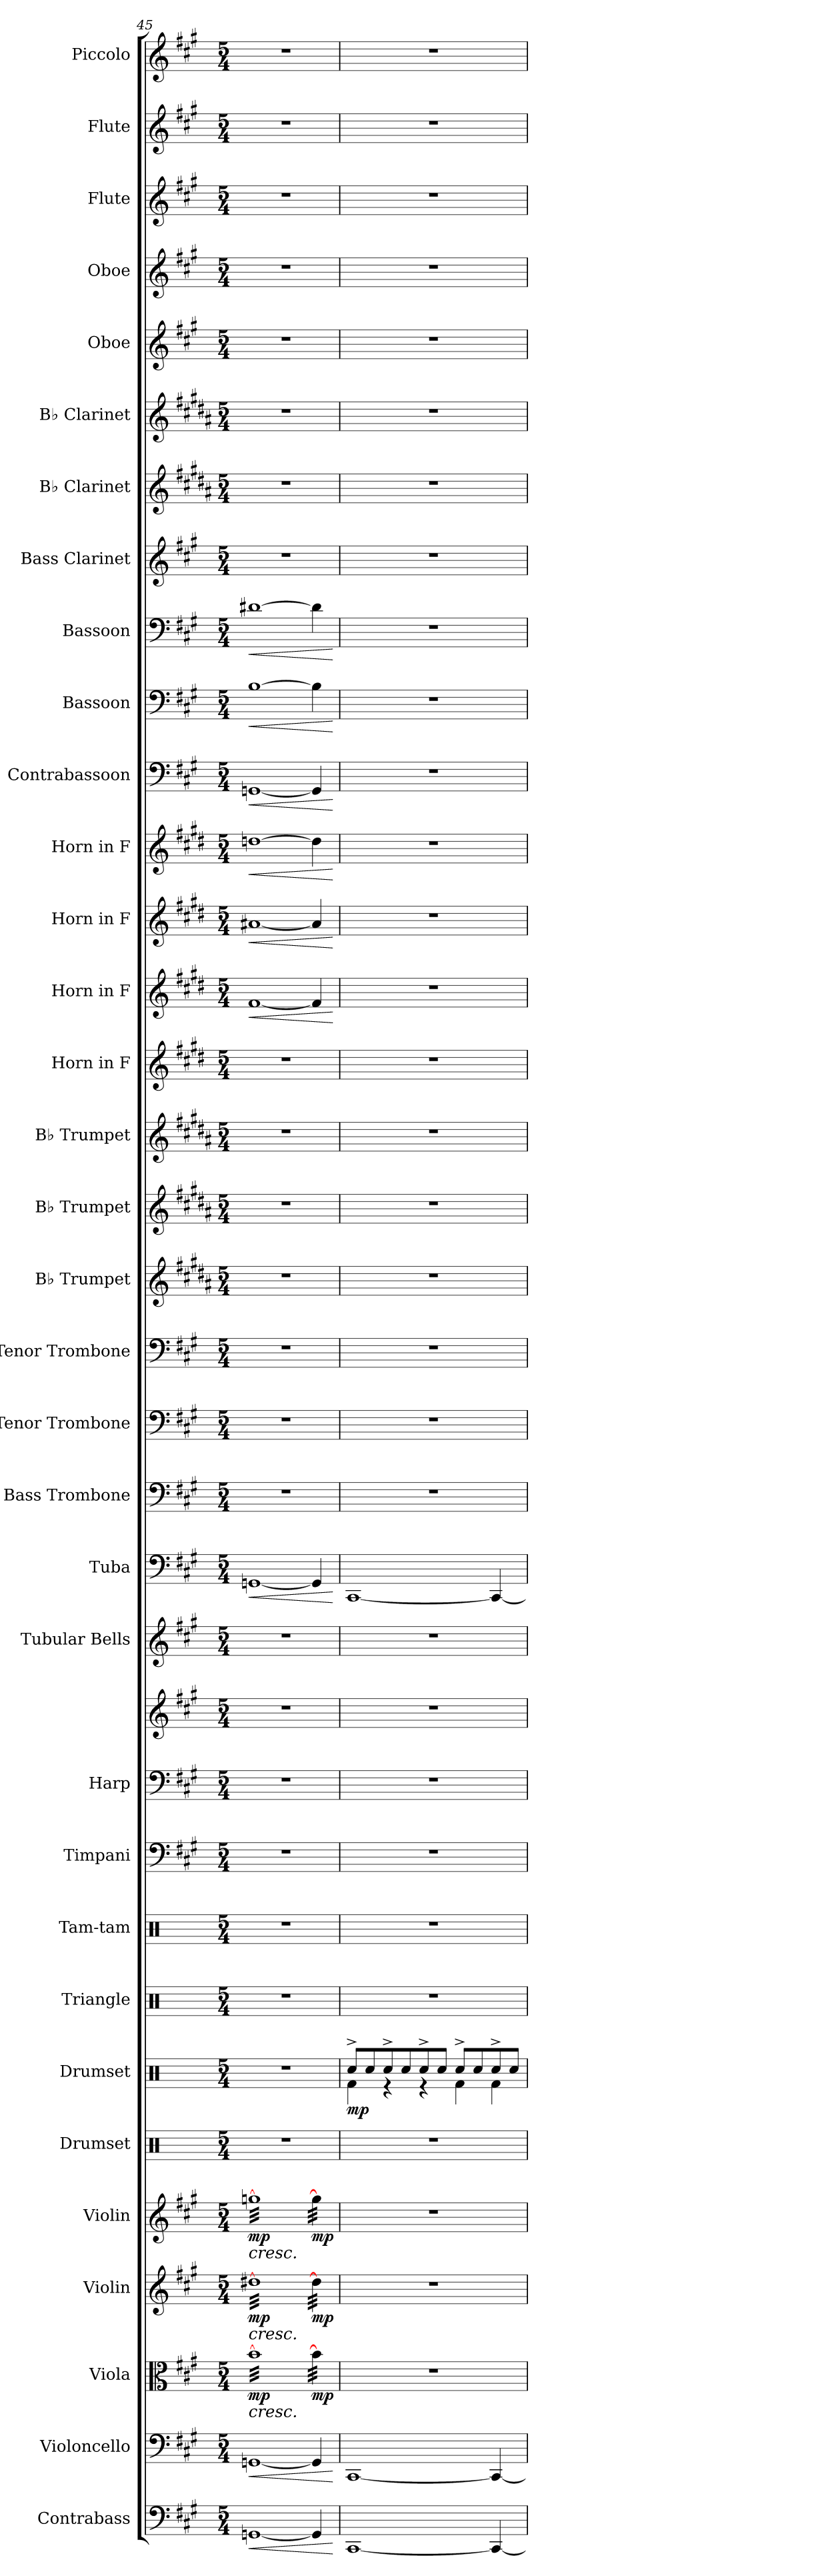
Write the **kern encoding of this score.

**kern	**dynam	**kern	**dynam	**kern	**dynam	**kern	**dynam	**kern	**dynam	**kern	**kern	**dynam	**kern	**kern	**kern	**kern	**kern	**kern	**kern	**dynam	**kern	**kern	**kern	**kern	**kern	**kern	**kern	**kern	**dynam	**kern	**dynam	**kern	**dynam	**kern	**dynam	**kern	**dynam	**kern	**dynam	**kern	**kern	**kern	**kern	**kern	**kern	**kern	**kern
*part34	*part34	*part33	*part33	*part32	*part32	*part31	*part31	*part30	*part30	*part29	*part28	*part28	*part27	*part26	*part25	*part24	*part24	*part23	*part22	*part22	*part21	*part20	*part19	*part18	*part17	*part16	*part15	*part14	*part14	*part13	*part13	*part12	*part12	*part11	*part11	*part10	*part10	*part9	*part9	*part8	*part7	*part6	*part5	*part4	*part3	*part2	*part1
*staff35	*staff35	*staff34	*staff34	*staff33	*staff33	*staff32	*staff32	*staff31	*staff31	*staff30	*staff29	*staff29	*staff28	*staff27	*staff26	*staff25	*staff24	*staff23	*staff22	*staff22	*staff21	*staff20	*staff19	*staff18	*staff17	*staff16	*staff15	*staff14	*staff14	*staff13	*staff13	*staff12	*staff12	*staff11	*staff11	*staff10	*staff10	*staff9	*staff9	*staff8	*staff7	*staff6	*staff5	*staff4	*staff3	*staff2	*staff1
*I"Contrabass	*	*I"Violoncello	*	*I"Viola	*	*I"Violin	*	*I"Violin	*	*I"Drumset	*I"Drumset	*	*I"Triangle	*I"Tam-tam	*I"Timpani	*I"Harp	*	*I"Tubular Bells	*I"Tuba	*	*I"Bass Trombone	*I"Tenor Trombone	*I"Tenor Trombone	*I"B♭ Trumpet	*I"B♭ Trumpet	*I"B♭ Trumpet	*I"Horn in F	*I"Horn in F	*	*I"Horn in F	*	*I"Horn in F	*	*I"Contrabassoon	*	*I"Bassoon	*	*I"Bassoon	*	*I"Bass Clarinet	*I"B♭ Clarinet	*I"B♭ Clarinet	*I"Oboe	*I"Oboe	*I"Flute	*I"Flute	*I"Piccolo
*I'Cb.	*	*I'Vc.	*	*I'Vla.	*	*I'Vln.	*	*I'Vln.	*	*I'Drs.	*I'Drs.	*	*I'Trgl.	*I'Tam-tam	*I'Timp.	*I'Hrp.	*	*I'Tu. Be.	*I'Tba.	*	*I'B. Tbn.	*I'T. Tbn.	*I'T. Tbn.	*I'B♭ Tpt.	*I'B♭ Tpt.	*I'B♭ Tpt.	*	*	*	*	*	*	*	*I'Cbsn.	*	*I'Bsn.	*	*I'Bsn.	*	*I'B. Cl.	*I'B♭ Cl.	*I'B♭ Cl.	*I'Ob.	*I'Ob.	*I'Fl.	*I'Fl.	*I'Picc.
*clefF4	*	*clefF4	*	*clefC3	*	*clefG2	*	*clefG2	*	*clefX	*clefX	*	*clefX	*clefX	*clefF4	*clefF4	*clefG2	*clefG2	*clefF4	*	*clefF4	*clefF4	*clefF4	*clefG2	*clefG2	*clefG2	*clefG2	*clefG2	*	*clefG2	*	*clefG2	*	*clefF4	*	*clefF4	*	*clefF4	*	*clefG2	*clefG2	*clefG2	*clefG2	*clefG2	*clefG2	*clefG2	*clefG2
*ITrd7c12	*	*	*	*	*	*	*	*	*	*	*	*	*	*	*	*	*	*	*	*	*	*	*	*ITrd1c2	*ITrd1c2	*ITrd1c2	*ITrd4c7	*ITrd4c7	*	*ITrd4c7	*	*ITrd4c7	*	*ITrd7c12	*	*	*	*	*	*ITrd8c14	*ITrd1c2	*ITrd1c2	*	*	*	*	*ITrd-7c-12
*k[f#c#g#]	*	*k[f#c#g#]	*	*k[f#c#g#]	*	*k[f#c#g#]	*	*k[f#c#g#]	*	*k[]	*k[]	*	*k[]	*k[]	*k[f#c#g#]	*k[f#c#g#]	*k[f#c#g#]	*k[f#c#g#]	*k[f#c#g#]	*	*k[f#c#g#]	*k[f#c#g#]	*k[f#c#g#]	*k[f#c#g#]	*k[f#c#g#]	*k[f#c#g#]	*k[f#c#g#]	*k[f#c#g#]	*	*k[f#c#g#]	*	*k[f#c#g#]	*	*k[f#c#g#]	*	*k[f#c#g#]	*	*k[f#c#g#]	*	*k[f#c#g#]	*k[f#c#g#]	*k[f#c#g#]	*k[f#c#g#]	*k[f#c#g#]	*k[f#c#g#]	*k[f#c#g#]	*k[f#c#g#]
*M5/4	*	*M5/4	*	*M5/4	*	*M5/4	*	*M5/4	*	*M5/4	*M5/4	*	*M5/4	*M5/4	*M5/4	*M5/4	*M5/4	*M5/4	*M5/4	*	*M5/4	*M5/4	*M5/4	*M5/4	*M5/4	*M5/4	*M5/4	*M5/4	*	*M5/4	*	*M5/4	*	*M5/4	*	*M5/4	*	*M5/4	*	*M5/4	*M5/4	*M5/4	*M5/4	*M5/4	*M5/4	*M5/4	*M5/4
=45	=45	=45	=45	=45	=45	=45	=45	=45	=45	=45	=45	=45	=45	=45	=45	=45	=45	=45	=45	=45	=45	=45	=45	=45	=45	=45	=45	=45	=45	=45	=45	=45	=45	=45	=45	=45	=45	=45	=45	=45	=45	=45	=45	=45	=45	=45	=45
!	!LO:HP:b	!	!LO:HP:b	!	!LO:HP:b	!	!LO:HP:b	!	!LO:HP:b	!	!	!	!	!	!	!	!	!	!	!LO:HP:b	!	!	!	!	!	!	!	!	!LO:HP:b	!	!LO:HP:b	!	!LO:HP:b	!	!LO:HP:b	!	!LO:HP:b	!	!LO:HP:b	!	!	!	!	!	!	!	!
!	!	!	!	!	!LO:DY:n=1:b	!	!LO:DY:n=1:b	!	!LO:DY:n=1:b	!	!	!	!	!	!	!	!	!	!	!	!	!	!	!	!	!	!	!	!	!	!	!	!	!	!	!	!	!	!	!	!	!	!	!	!	!	!
*	*	*	*	*tremolo	*	*	*	*	*	*	*	*	*	*	*	*	*	*	*	*	*	*	*	*	*	*	*	*	*	*	*	*	*	*	*	*	*	*	*	*	*	*	*	*	*	*	*
*	*	*	*	*	*	*tremolo	*	*	*	*	*	*	*	*	*	*	*	*	*	*	*	*	*	*	*	*	*	*	*	*	*	*	*	*	*	*	*	*	*	*	*	*	*	*	*	*	*
*	*	*	*	*	*	*	*	*tremolo	*	*	*	*	*	*	*	*	*	*	*	*	*	*	*	*	*	*	*	*	*	*	*	*	*	*	*	*	*	*	*	*	*	*	*	*	*	*	*
[1GGGn	<	[1GGn	<	[32bLLL	< mp	[32dd#XLLL	< mp	[32ggnLLL	< mp	4%5r	4%5r	.	4%5r	4%5r	4%5r	4%5r	4%5r	4%5r	[1GGn	<	4%5r	4%5r	4%5r	4%5r	4%5r	4%5r	4%5r	[1B	<	[1d#X	<	[1gn	<	[1GGGn	<	[1B	<	[1d#X	<	4%5r	4%5r	4%5r	4%5r	4%5r	4%5r	4%5r	4%5r
.	.	.	.	32b	.	32dd#X	.	32ggn	.	.	.	.	.	.	.	.	.	.	.	.	.	.	.	.	.	.	.	.	.	.	.	.	.	.	.	.	.	.	.	.	.	.	.	.	.	.	.
.	.	.	.	32b	.	32dd#X	.	32ggn	.	.	.	.	.	.	.	.	.	.	.	.	.	.	.	.	.	.	.	.	.	.	.	.	.	.	.	.	.	.	.	.	.	.	.	.	.	.	.
.	.	.	.	32b	.	32dd#X	.	32ggn	.	.	.	.	.	.	.	.	.	.	.	.	.	.	.	.	.	.	.	.	.	.	.	.	.	.	.	.	.	.	.	.	.	.	.	.	.	.	.
.	.	.	.	32b	.	32dd#X	.	32ggn	.	.	.	.	.	.	.	.	.	.	.	.	.	.	.	.	.	.	.	.	.	.	.	.	.	.	.	.	.	.	.	.	.	.	.	.	.	.	.
.	.	.	.	32b	.	32dd#X	.	32ggn	.	.	.	.	.	.	.	.	.	.	.	.	.	.	.	.	.	.	.	.	.	.	.	.	.	.	.	.	.	.	.	.	.	.	.	.	.	.	.
.	.	.	.	32b	.	32dd#X	.	32ggn	.	.	.	.	.	.	.	.	.	.	.	.	.	.	.	.	.	.	.	.	.	.	.	.	.	.	.	.	.	.	.	.	.	.	.	.	.	.	.
.	.	.	.	32b	.	32dd#X	.	32ggn	.	.	.	.	.	.	.	.	.	.	.	.	.	.	.	.	.	.	.	.	.	.	.	.	.	.	.	.	.	.	.	.	.	.	.	.	.	.	.
.	.	.	.	32b	.	32dd#X	.	32ggn	.	.	.	.	.	.	.	.	.	.	.	.	.	.	.	.	.	.	.	.	.	.	.	.	.	.	.	.	.	.	.	.	.	.	.	.	.	.	.
.	.	.	.	32b	.	32dd#X	.	32ggn	.	.	.	.	.	.	.	.	.	.	.	.	.	.	.	.	.	.	.	.	.	.	.	.	.	.	.	.	.	.	.	.	.	.	.	.	.	.	.
.	.	.	.	32b	.	32dd#X	.	32ggn	.	.	.	.	.	.	.	.	.	.	.	.	.	.	.	.	.	.	.	.	.	.	.	.	.	.	.	.	.	.	.	.	.	.	.	.	.	.	.
.	.	.	.	32b	.	32dd#X	.	32ggn	.	.	.	.	.	.	.	.	.	.	.	.	.	.	.	.	.	.	.	.	.	.	.	.	.	.	.	.	.	.	.	.	.	.	.	.	.	.	.
.	.	.	.	32b	.	32dd#X	.	32ggn	.	.	.	.	.	.	.	.	.	.	.	.	.	.	.	.	.	.	.	.	.	.	.	.	.	.	.	.	.	.	.	.	.	.	.	.	.	.	.
.	.	.	.	32b	.	32dd#X	.	32ggn	.	.	.	.	.	.	.	.	.	.	.	.	.	.	.	.	.	.	.	.	.	.	.	.	.	.	.	.	.	.	.	.	.	.	.	.	.	.	.
.	.	.	.	32b	.	32dd#X	.	32ggn	.	.	.	.	.	.	.	.	.	.	.	.	.	.	.	.	.	.	.	.	.	.	.	.	.	.	.	.	.	.	.	.	.	.	.	.	.	.	.
.	.	.	.	32b	.	32dd#X	.	32ggn	.	.	.	.	.	.	.	.	.	.	.	.	.	.	.	.	.	.	.	.	.	.	.	.	.	.	.	.	.	.	.	.	.	.	.	.	.	.	.
.	.	.	.	32b	.	32dd#X	.	32ggn	.	.	.	.	.	.	.	.	.	.	.	.	.	.	.	.	.	.	.	.	.	.	.	.	.	.	.	.	.	.	.	.	.	.	.	.	.	.	.
.	.	.	.	32b	.	32dd#X	.	32ggn	.	.	.	.	.	.	.	.	.	.	.	.	.	.	.	.	.	.	.	.	.	.	.	.	.	.	.	.	.	.	.	.	.	.	.	.	.	.	.
.	.	.	.	32b	.	32dd#X	.	32ggn	.	.	.	.	.	.	.	.	.	.	.	.	.	.	.	.	.	.	.	.	.	.	.	.	.	.	.	.	.	.	.	.	.	.	.	.	.	.	.
.	.	.	.	32b	.	32dd#X	.	32ggn	.	.	.	.	.	.	.	.	.	.	.	.	.	.	.	.	.	.	.	.	.	.	.	.	.	.	.	.	.	.	.	.	.	.	.	.	.	.	.
.	.	.	.	32b	.	32dd#X	.	32ggn	.	.	.	.	.	.	.	.	.	.	.	.	.	.	.	.	.	.	.	.	.	.	.	.	.	.	.	.	.	.	.	.	.	.	.	.	.	.	.
.	.	.	.	32b	.	32dd#X	.	32ggn	.	.	.	.	.	.	.	.	.	.	.	.	.	.	.	.	.	.	.	.	.	.	.	.	.	.	.	.	.	.	.	.	.	.	.	.	.	.	.
.	.	.	.	32b	.	32dd#X	.	32ggn	.	.	.	.	.	.	.	.	.	.	.	.	.	.	.	.	.	.	.	.	.	.	.	.	.	.	.	.	.	.	.	.	.	.	.	.	.	.	.
.	.	.	.	32b	.	32dd#X	.	32ggn	.	.	.	.	.	.	.	.	.	.	.	.	.	.	.	.	.	.	.	.	.	.	.	.	.	.	.	.	.	.	.	.	.	.	.	.	.	.	.
.	.	.	.	32b	.	32dd#X	.	32ggn	.	.	.	.	.	.	.	.	.	.	.	.	.	.	.	.	.	.	.	.	.	.	.	.	.	.	.	.	.	.	.	.	.	.	.	.	.	.	.
.	.	.	.	32b	.	32dd#X	.	32ggn	.	.	.	.	.	.	.	.	.	.	.	.	.	.	.	.	.	.	.	.	.	.	.	.	.	.	.	.	.	.	.	.	.	.	.	.	.	.	.
.	.	.	.	32b	.	32dd#X	.	32ggn	.	.	.	.	.	.	.	.	.	.	.	.	.	.	.	.	.	.	.	.	.	.	.	.	.	.	.	.	.	.	.	.	.	.	.	.	.	.	.
.	.	.	.	32b	.	32dd#X	.	32ggn	.	.	.	.	.	.	.	.	.	.	.	.	.	.	.	.	.	.	.	.	.	.	.	.	.	.	.	.	.	.	.	.	.	.	.	.	.	.	.
.	.	.	.	32b	.	32dd#X	.	32ggn	.	.	.	.	.	.	.	.	.	.	.	.	.	.	.	.	.	.	.	.	.	.	.	.	.	.	.	.	.	.	.	.	.	.	.	.	.	.	.
.	.	.	.	32b	.	32dd#X	.	32ggn	.	.	.	.	.	.	.	.	.	.	.	.	.	.	.	.	.	.	.	.	.	.	.	.	.	.	.	.	.	.	.	.	.	.	.	.	.	.	.
.	.	.	.	32b	.	32dd#X	.	32ggn	.	.	.	.	.	.	.	.	.	.	.	.	.	.	.	.	.	.	.	.	.	.	.	.	.	.	.	.	.	.	.	.	.	.	.	.	.	.	.
.	.	.	.	32bJJJ	.	32dd#XJJJ	.	32ggnJJJ	.	.	.	.	.	.	.	.	.	.	.	.	.	.	.	.	.	.	.	.	.	.	.	.	.	.	.	.	.	.	.	.	.	.	.	.	.	.	.
!	!	!	!	!	!LO:DY:n=2:b	!	!LO:DY:n=2:b	!	!LO:DY:n=2:b	!	!	!	!	!	!	!	!	!	!	!	!	!	!	!	!	!	!	!	!	!	!	!	!	!	!	!	!	!	!	!	!	!	!	!	!	!	!
4GGG/]	.	4GG/]	.	32b\]LLL	mp	32dd#\]LLL	mp	32gg\]LLL	mp	.	.	.	.	.	.	.	.	.	4GG/]	.	.	.	.	.	.	.	.	4B/]	.	4d#/]	.	4g\]	.	4GGG/]	.	4B\]	.	4d#\]	.	.	.	.	.	.	.	.	.
.	.	.	.	32b\	.	32dd#\	.	32gg\	.	.	.	.	.	.	.	.	.	.	.	.	.	.	.	.	.	.	.	.	.	.	.	.	.	.	.	.	.	.	.	.	.	.	.	.	.	.	.
.	.	.	.	32b\	.	32dd#\	.	32gg\	.	.	.	.	.	.	.	.	.	.	.	.	.	.	.	.	.	.	.	.	.	.	.	.	.	.	.	.	.	.	.	.	.	.	.	.	.	.	.
.	.	.	.	32b\	.	32dd#\	.	32gg\	.	.	.	.	.	.	.	.	.	.	.	.	.	.	.	.	.	.	.	.	.	.	.	.	.	.	.	.	.	.	.	.	.	.	.	.	.	.	.
.	.	.	.	32b\	.	32dd#\	.	32gg\	.	.	.	.	.	.	.	.	.	.	.	.	.	.	.	.	.	.	.	.	.	.	.	.	.	.	.	.	.	.	.	.	.	.	.	.	.	.	.
.	.	.	.	32b\	.	32dd#\	.	32gg\	.	.	.	.	.	.	.	.	.	.	.	.	.	.	.	.	.	.	.	.	.	.	.	.	.	.	.	.	.	.	.	.	.	.	.	.	.	.	.
.	.	.	.	32b\	.	32dd#\	.	32gg\	.	.	.	.	.	.	.	.	.	.	.	.	.	.	.	.	.	.	.	.	.	.	.	.	.	.	.	.	.	.	.	.	.	.	.	.	.	.	.
.	.	.	.	32b\JJJ	.	32dd#\JJJ	.	32gg\JJJ	.	.	.	.	.	.	.	.	.	.	.	.	.	.	.	.	.	.	.	.	.	.	.	.	.	.	.	.	.	.	.	.	.	.	.	.	.	.	.
*	*	*	*	*	*	*	*	*Xtremolo	*	*	*	*	*	*	*	*	*	*	*	*	*	*	*	*	*	*	*	*	*	*	*	*	*	*	*	*	*	*	*	*	*	*	*	*	*	*	*
*	*	*	*	*	*	*Xtremolo	*	*	*	*	*	*	*	*	*	*	*	*	*	*	*	*	*	*	*	*	*	*	*	*	*	*	*	*	*	*	*	*	*	*	*	*	*	*	*	*	*
*	*	*	*	*Xtremolo	*	*	*	*	*	*	*	*	*	*	*	*	*	*	*	*	*	*	*	*	*	*	*	*	*	*	*	*	*	*	*	*	*	*	*	*	*	*	*	*	*	*	*
.	[	.	[	.	[	.	[	.	[	.	.	.	.	.	.	.	.	.	.	[	.	.	.	.	.	.	.	.	[	.	[	.	[	.	[	.	[	.	[	.	.	.	.	.	.	.	.
=46	=46	=46	=46	=46	=46	=46	=46	=46	=46	=46	=46	=46	=46	=46	=46	=46	=46	=46	=46	=46	=46	=46	=46	=46	=46	=46	=46	=46	=46	=46	=46	=46	=46	=46	=46	=46	=46	=46	=46	=46	=46	=46	=46	=46	=46	=46	=46
*	*	*	*	*	*	*	*	*	*	*	*	*	*	*	*	*	*	*	*	*	*	*	*	*	*	*	*	*	*	*	*	*	*	*	*	*	*	*	*	*	*	*	*	*	*	*	*MM160
*	*	*	*	*	*	*	*	*	*	*	*^	*	*	*	*	*	*	*	*	*	*	*	*	*	*	*	*	*	*	*	*	*	*	*	*	*	*	*	*	*	*	*	*	*	*	*	*
!	!LO:DY:b	!	!	!	!	!	!	!	!	!	!	!	!	!	!	!	!	!	!	!	!	!	!	!	!	!	!	!	!	!	!	!	!	!	!	!	!	!	!	!	!	!	!	!	!	!	!	!
!	!LO:DY:n=1:b	!	!LO:DY:b	!	!	!	!	!	!	!	!	!	!	!	!	!	!	!	!	!	!	!	!	!	!	!	!	!	!	!	!	!	!	!	!	!	!	!	!	!	!	!	!	!	!	!	!	!
!	!	!	!LO:DY:n=1:b	!	!	!	!	!	!	!	!	!	!LO:DY:b	!	!	!	!	!	!	!	!LO:DY:b	!	!	!	!	!	!	!	!	!	!	!	!	!	!	!	!	!	!	!	!	!	!	!	!	!	!	!
!	!	!	!	!	!	!	!	!	!	!	!	!	!	!	!	!	!	!	!	!	!LO:DY:n=1:b	!	!	!	!	!	!	!	!	!	!	!	!	!	!	!	!	!	!	!	!	!	!	!	!	!	!	!
[1CCC#	mp mf	[1CC#	mp mf	4%5r	.	4%5r	.	4%5r	.	4%5r	8Rcc^/L	4Rf\	mp	4%5r	4%5r	4%5r	4%5r	4%5r	4%5r	[1CC#	mp mf	4%5r	4%5r	4%5r	4%5r	4%5r	4%5r	4%5r	4%5r	.	4%5r	.	4%5r	.	4%5r	.	4%5r	.	4%5r	.	4%5r	4%5r	4%5r	4%5r	4%5r	4%5r	4%5r	4%5r
.	.	.	.	.	.	.	.	.	.	.	8Rcc/	.	.	.	.	.	.	.	.	.	.	.	.	.	.	.	.	.	.	.	.	.	.	.	.	.	.	.	.	.	.	.	.	.	.	.	.	.
.	.	.	.	.	.	.	.	.	.	.	8Rcc^/	4r	.	.	.	.	.	.	.	.	.	.	.	.	.	.	.	.	.	.	.	.	.	.	.	.	.	.	.	.	.	.	.	.	.	.	.	.
.	.	.	.	.	.	.	.	.	.	.	8Rcc/	.	.	.	.	.	.	.	.	.	.	.	.	.	.	.	.	.	.	.	.	.	.	.	.	.	.	.	.	.	.	.	.	.	.	.	.	.
.	.	.	.	.	.	.	.	.	.	.	8Rcc^/	4r	.	.	.	.	.	.	.	.	.	.	.	.	.	.	.	.	.	.	.	.	.	.	.	.	.	.	.	.	.	.	.	.	.	.	.	.
.	.	.	.	.	.	.	.	.	.	.	8Rcc/J	.	.	.	.	.	.	.	.	.	.	.	.	.	.	.	.	.	.	.	.	.	.	.	.	.	.	.	.	.	.	.	.	.	.	.	.	.
.	.	.	.	.	.	.	.	.	.	.	8Rcc^/L	4Rf\	.	.	.	.	.	.	.	.	.	.	.	.	.	.	.	.	.	.	.	.	.	.	.	.	.	.	.	.	.	.	.	.	.	.	.	.
.	.	.	.	.	.	.	.	.	.	.	8Rcc/	.	.	.	.	.	.	.	.	.	.	.	.	.	.	.	.	.	.	.	.	.	.	.	.	.	.	.	.	.	.	.	.	.	.	.	.	.
4CCC#/_	.	4CC#/_	.	.	.	.	.	.	.	.	8Rcc^/	4Rf\	.	.	.	.	.	.	.	4CC#/_	.	.	.	.	.	.	.	.	.	.	.	.	.	.	.	.	.	.	.	.	.	.	.	.	.	.	.	.
.	.	.	.	.	.	.	.	.	.	.	8Rcc/J	.	.	.	.	.	.	.	.	.	.	.	.	.	.	.	.	.	.	.	.	.	.	.	.	.	.	.	.	.	.	.	.	.	.	.	.	.
*	*	*	*	*	*	*	*	*	*	*	*v	*v	*	*	*	*	*	*	*	*	*	*	*	*	*	*	*	*	*	*	*	*	*	*	*	*	*	*	*	*	*	*	*	*	*	*	*	*
=	=	=	=	=	=	=	=	=	=	=	=	=	=	=	=	=	=	=	=	=	=	=	=	=	=	=	=	=	=	=	=	=	=	=	=	=	=	=	=	=	=	=	=	=	=	=	=
*-	*-	*-	*-	*-	*-	*-	*-	*-	*-	*-	*-	*-	*-	*-	*-	*-	*-	*-	*-	*-	*-	*-	*-	*-	*-	*-	*-	*-	*-	*-	*-	*-	*-	*-	*-	*-	*-	*-	*-	*-	*-	*-	*-	*-	*-	*-	*-
